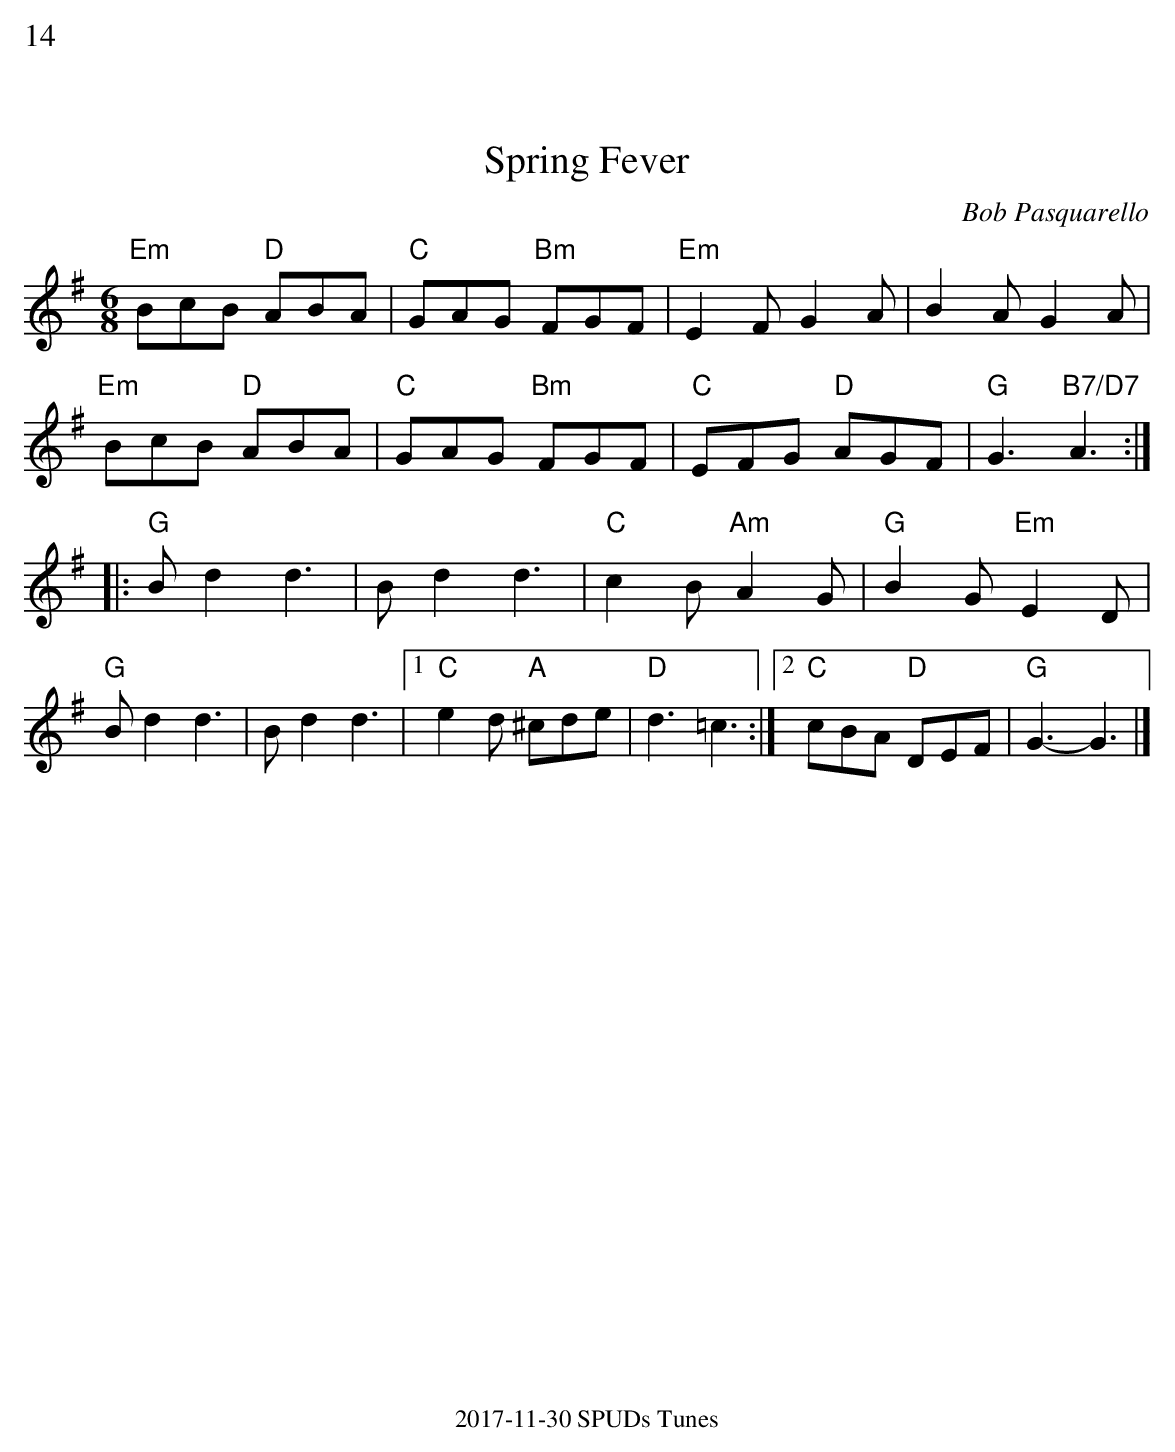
X:1
%%text 14
T:Spring Fever
C:Bob Pasquarello
M:6/8
K:Em
"Em"BcB "D"ABA|"C"GAG "Bm"FGF|"Em"E2FG2A|B2AG2A|
"Em"BcB "D"ABA|"C"GAG "Bm"FGF|"C"EFG "D"AGF|"G"G3"B7/D7"A3:|
|:"G"Bd2d3|Bd2d3|"C"c2B "Am"A2G|"G"B2G "Em"E2 D|
"G"Bd2d3|Bd2d3|1"C"e2d "A"^cde|"D"d3 =c3:|2"C"cBA"D" DEF|"G" G3-G3|]
